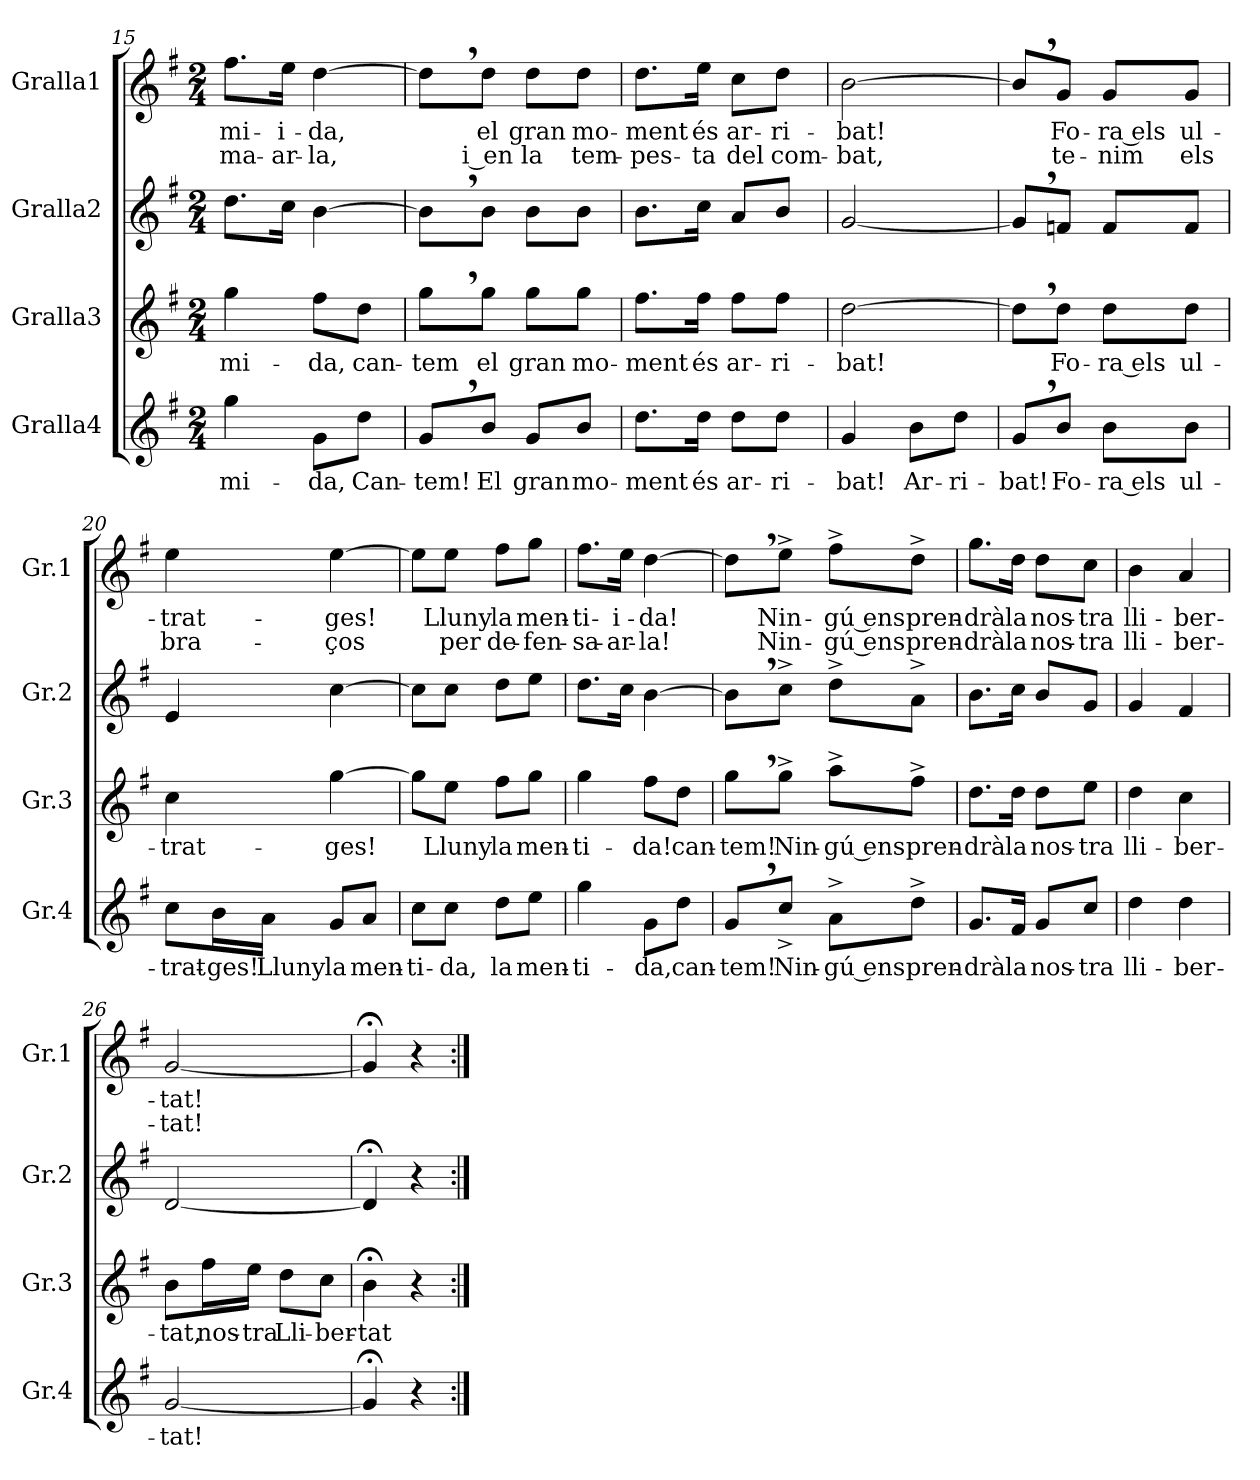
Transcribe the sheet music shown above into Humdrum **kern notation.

**kern	**text	**kern	**text	**kern	**kern	**text	**text
*part4	*part4	*part3	*part3	*part2	*part1	*part1	*part1
*staff4	*staff4	*staff3	*staff3	*staff2	*staff1	*staff1	*staff1
*I"Gralla4	*	*I"Gralla3	*	*I"Gralla2	*I"Gralla1	*	*
*I'Gr.4	*	*I'Gr.3	*	*I'Gr.2	*I'Gr.1	*	*
*clefG2	*	*clefG2	*	*clefG2	*clefG2	*	*
*k[f#]	*	*k[f#]	*	*k[f#]	*k[f#]	*	*
*M2/4	*	*M2/4	*	*M2/4	*M2/4	*	*
=15	=15	=15	=15	=15	=15	=15	=15
!	!LO:LY:b	!	!LO:LY:b	!	!	!LO:LY:b	!LO:LY:b
4gg\	-mi-	4gg\	-mi-	8.dd\L	8.ff#\L	-mi-	-ma-
!	!	!	!	!	!	!LO:LY:b	!LO:LY:b
.	.	.	.	16cc\Jk	16ee\Jk	-i-	-ar-
!	!LO:LY:b	!	!LO:LY:b	!	!	!LO:LY:b	!LO:LY:b
8g\L	-da,	8ff#\L	-da,	[4b\	[4dd\	-da,	-la,
!	!LO:LY:b	!	!LO:LY:b	!	!	!	!
8dd\J	Can-	8dd\J	can-	.	.	.	.
=16	=16	=16	=16	=16	=16	=16	=16
!	!LO:LY:b	!	!LO:LY:b	!	!	!	!
8g,/L	-tem!	8gg,\L	-tem	8b,\L]	8dd,\L]	.	.
!	!LO:LY:b	!	!LO:LY:b	!	!	!LO:LY:b	!LO:LY:b
8b/J	El	8gg\J	el	8b\J	8dd\J	el	i en
!	!LO:LY:b	!	!LO:LY:b	!	!	!LO:LY:b	!LO:LY:b
8g/L	gran	8gg\L	gran	8b\L	8dd\L	gran	la
!	!LO:LY:b	!	!LO:LY:b	!	!	!LO:LY:b	!LO:LY:b
8b/J	mo-	8gg\J	mo-	8b\J	8dd\J	mo-	tem-
!!LO:PB:g=z
=17	=17	=17	=17	=17	=17	=17	=17
!	!LO:LY:b	!	!LO:LY:b	!	!	!LO:LY:b	!LO:LY:b
8.dd\L	-ment	8.ff#\L	-ment	8.b\L	8.dd\L	-ment	-pes-
!	!LO:LY:b	!	!LO:LY:b	!	!	!LO:LY:b	!LO:LY:b
16dd\Jk	és	16ff#\Jk	és	16cc\Jk	16ee\Jk	és	-ta
!	!LO:LY:b	!	!LO:LY:b	!	!	!LO:LY:b	!LO:LY:b
8dd\L	ar-	8ff#\L	ar-	8a/L	8cc\L	ar-	del
!	!LO:LY:b	!	!LO:LY:b	!	!	!LO:LY:b	!LO:LY:b
8dd\J	-ri-	8ff#\J	-ri-	8b/J	8dd\J	-ri-	com-
=18	=18	=18	=18	=18	=18	=18	=18
!	!LO:LY:b	!	!LO:LY:b	!	!	!LO:LY:b	!LO:LY:b
4g/	-bat!	[2dd\	-bat!	[2g/	[2b\	-bat!	-bat,
!	!LO:LY:b	!	!	!	!	!	!
8b\L	Ar-	.	.	.	.	.	.
!	!LO:LY:b	!	!	!	!	!	!
8dd\J	-ri-	.	.	.	.	.	.
=19	=19	=19	=19	=19	=19	=19	=19
!	!LO:LY:b	!	!	!	!	!	!
8g,/L	-bat!	8dd,\L]	.	8g,/L]	8b,/L]	.	.
!	!LO:LY:b	!	!LO:LY:b	!	!	!LO:LY:b	!LO:LY:b
8b/J	Fo-	8dd\J	Fo-	8fn/J	8g/J	Fo-	te-
!	!LO:LY:b	!	!LO:LY:b	!	!	!LO:LY:b	!LO:LY:b
8b\L	ra els	8dd\L	ra els	8f/L	8g/L	ra els	-nim
!	!LO:LY:b	!	!LO:LY:b	!	!	!LO:LY:b	!LO:LY:b
8b\J	ul-	8dd\J	ul-	8f/J	8g/J	ul-	els
=20	=20	=20	=20	=20	=20	=20	=20
!	!LO:LY:b	!	!LO:LY:b	!	!	!LO:LY:b	!LO:LY:b
8cc\L	-trat-	4cc\	-trat-	4e/	4ee\	-trat-	bra-
!	!LO:LY:b	!	!	!	!	!	!
16b\L	-ges!	.	.	.	.	.	.
!	!LO:LY:b	!	!	!	!	!	!
16a\JJ	Lluny	.	.	.	.	.	.
!	!LO:LY:b	!	!LO:LY:b	!	!	!LO:LY:b	!LO:LY:b
8g/L	la	[4gg\	-ges!	[4cc\	[4ee\	-ges!	-ços
!	!LO:LY:b	!	!	!	!	!	!
8a/J	men-	.	.	.	.	.	.
=21	=21	=21	=21	=21	=21	=21	=21
!	!LO:LY:b	!	!	!	!	!	!
8cc\L	-ti-	8gg\L]	.	8cc\L]	8ee\L]	.	.
!	!LO:LY:b	!	!LO:LY:b	!	!	!LO:LY:b	!LO:LY:b
8cc\J	-da,	8ee\J	Lluny	8cc\J	8ee\J	Lluny	per
!	!LO:LY:b	!	!LO:LY:b	!	!	!LO:LY:b	!LO:LY:b
8dd\L	la	8ff#\L	la	8dd\L	8ff#\L	la	de-
!	!LO:LY:b	!	!LO:LY:b	!	!	!LO:LY:b	!LO:LY:b
8ee\J	men-	8gg\J	men-	8ee\J	8gg\J	men-	-fen-
!!LO:LB:g=z
=22	=22	=22	=22	=22	=22	=22	=22
!	!LO:LY:b	!	!LO:LY:b	!	!	!LO:LY:b	!LO:LY:b
4gg\	-ti-	4gg\	-ti-	8.dd\L	8.ff#\L	-ti-	-sa-
!	!	!	!	!	!	!LO:LY:b	!LO:LY:b
.	.	.	.	16cc\Jk	16ee\Jk	-i-	-ar-
!	!LO:LY:b	!	!LO:LY:b	!	!	!LO:LY:b	!LO:LY:b
8g\L	-da,	8ff#\L	-da!	[4b\	[4dd\	-da!	-la!
!	!LO:LY:b	!	!LO:LY:b	!	!	!	!
8dd\J	can-	8dd\J	can-	.	.	.	.
=23	=23	=23	=23	=23	=23	=23	=23
!	!LO:LY:b	!	!LO:LY:b	!	!	!	!
8g,/L	-tem!	8gg,\L	-tem!	8b,\L]	8dd,\L]	.	.
!	!LO:LY:b	!	!LO:LY:b	!	!	!LO:LY:b	!LO:LY:b
8cc^/J	Nin-	8gg^\J	Nin-	8cc^\J	8ee^\J	Nin-	Nin-
!	!LO:LY:b	!	!LO:LY:b	!	!	!LO:LY:b	!LO:LY:b
8a^\L	gú ens	8aa^\L	gú ens	8dd^\L	8ff#^\L	gú ens	gú ens
!	!LO:LY:b	!	!LO:LY:b	!	!	!LO:LY:b	!LO:LY:b
8dd^\J	pren-	8ff#^\J	pren-	8a^\J	8dd^\J	pren-	pren-
=24	=24	=24	=24	=24	=24	=24	=24
!	!LO:LY:b	!	!LO:LY:b	!	!	!LO:LY:b	!LO:LY:b
8.g/L	-drà	8.dd\L	-drà	8.b\L	8.gg\L	-drà	-drà
!	!LO:LY:b	!	!LO:LY:b	!	!	!LO:LY:b	!LO:LY:b
16f#/Jk	la	16dd\Jk	la	16cc\Jk	16dd\Jk	la	la
!	!LO:LY:b	!	!LO:LY:b	!	!	!LO:LY:b	!LO:LY:b
8g/L	nos-	8dd\L	nos-	8b/L	8dd\L	nos-	nos-
!	!LO:LY:b	!	!LO:LY:b	!	!	!LO:LY:b	!LO:LY:b
8cc/J	-tra	8ee\J	-tra	8g/J	8cc\J	-tra	-tra
=25	=25	=25	=25	=25	=25	=25	=25
!	!LO:LY:b	!	!LO:LY:b	!	!	!LO:LY:b	!LO:LY:b
4dd\	lli-	4dd\	lli-	4g/	4b\	lli-	lli-
!	!LO:LY:b	!	!LO:LY:b	!	!	!LO:LY:b	!LO:LY:b
4dd\	-ber-	4cc\	-ber-	4f#/	4a/	-ber-	-ber-
=26	=26	=26	=26	=26	=26	=26	=26
!	!LO:LY:b	!	!LO:LY:b	!	!	!LO:LY:b	!LO:LY:b
[2g/	-tat!	8b\L	-tat,	[2d/	[2g/	-tat!	-tat!
!	!	!	!LO:LY:b	!	!	!	!
.	.	16ff#\L	nos-	.	.	.	.
!	!	!	!LO:LY:b	!	!	!	!
.	.	16ee\JJ	-tra	.	.	.	.
!	!	!	!LO:LY:b	!	!	!	!
.	.	8dd\L	Lli-	.	.	.	.
!	!	!	!LO:LY:b	!	!	!	!
.	.	8cc\J	-ber-	.	.	.	.
=27	=27	=27	=27	=27	=27	=27	=27
!	!	!	!LO:LY:b	!	!	!	!
4g;</]	.	4b;<\	-tat	4d;</]	4g;</]	.	.
4r	.	4r	.	4r	4r	.	.
=:|!	=:|!	=:|!	=:|!	=:|!	=:|!	=:|!	=:|!
*-	*-	*-	*-	*-	*-	*-	*-
